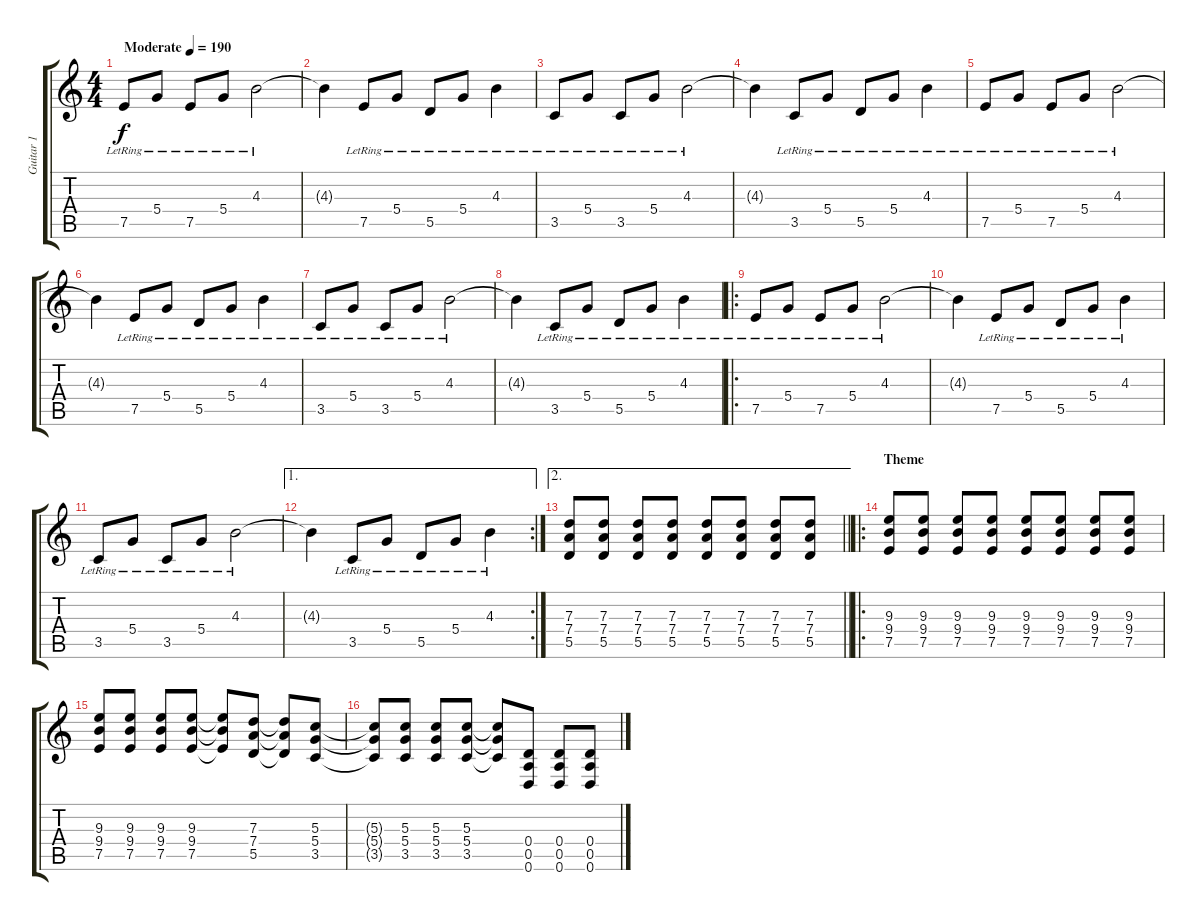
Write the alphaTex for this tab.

\track ("Guitar 1" "Guitar 1") {instrument acousticguitarsteel}
\staff {score tabs}
\tuning (E4 B3 G3 D3 A2 D2) {hide}
\ts (4 4)
\tempo (190 "Moderate")
\clef g2
\ks c
7.5{lr}.8{dy f instrument acousticguitarsteel} 5.4{lr}.8 7.5{lr}.8 5.4{lr}.8 4.3{lr}.2 |
4.3{t}.4 7.5{lr}.8 5.4{lr}.8 5.5{lr}.8 5.4{lr}.8 4.3{lr}.4 |
3.5{lr}.8 5.4{lr}.8 3.5{lr}.8 5.4{lr}.8 4.3{lr}.2 |
4.3{t}.4 3.5{lr}.8 5.4{lr}.8 5.5{lr}.8 5.4{lr}.8 4.3{lr}.4 |
7.5{lr}.8 5.4{lr}.8 7.5{lr}.8 5.4{lr}.8 4.3{lr}.2 |
4.3{t}.4 7.5{lr}.8 5.4{lr}.8 5.5{lr}.8 5.4{lr}.8 4.3{lr}.4 |
3.5{lr}.8 5.4{lr}.8 3.5{lr}.8 5.4{lr}.8 4.3{lr}.2 |
4.3{t}.4 3.5{lr}.8 5.4{lr}.8 5.5{lr}.8 5.4{lr}.8 4.3{lr}.4 |
\ro
7.5{lr}.8 5.4{lr}.8 7.5{lr}.8 5.4{lr}.8 4.3{lr}.2 |
4.3{t}.4 7.5{lr}.8 5.4{lr}.8 5.5{lr}.8 5.4{lr}.8 4.3{lr}.4 |
3.5{lr}.8 5.4{lr}.8 3.5{lr}.8 5.4{lr}.8 4.3{lr}.2 |
\ae 1
\rc 2
4.3{t}.4 3.5{lr}.8 5.4{lr}.8 5.5{lr}.8 5.4{lr}.8 4.3{lr}.4 |
\ae 2
\barLineRight lightlight
(7.3 7.4 5.5).8{instrument distortionguitar} (7.3 7.4 5.5).8 (7.3 7.4 5.5).8 (7.3 7.4 5.5).8 (7.3 7.4 5.5).8 (7.3 7.4 5.5).8 (7.3 7.4 5.5).8 (7.3 7.4 5.5).8 |
\ro
\section ("" "Theme")
(9.3 9.4 7.5).8 (9.3 9.4 7.5).8 (9.3 9.4 7.5).8 (9.3 9.4 7.5).8 (9.3 9.4 7.5).8 (9.3 9.4 7.5).8 (9.3 9.4 7.5).8 (9.3 9.4 7.5).8 |
(9.3 9.4 7.5).8 (9.3 9.4 7.5).8 (9.3 9.4 7.5).8 (9.3 9.4 7.5).8 (9.3{t} 9.4{t} 7.5{t}).8 (7.3 7.4 5.5).8 (7.3{t} 7.4{t} 5.5{t}).8 (5.3 5.4 3.5).8 |
(5.3{t} 5.4{t} 3.5{t}).8 (5.3 5.4 3.5).8 (5.3 5.4 3.5).8 (5.3 5.4 3.5).8 (5.3{t} 5.4{t} 3.5{t}).8 (0.4 0.5 0.6).8 (0.4 0.5 0.6).8 (0.4 0.5 0.6).8
